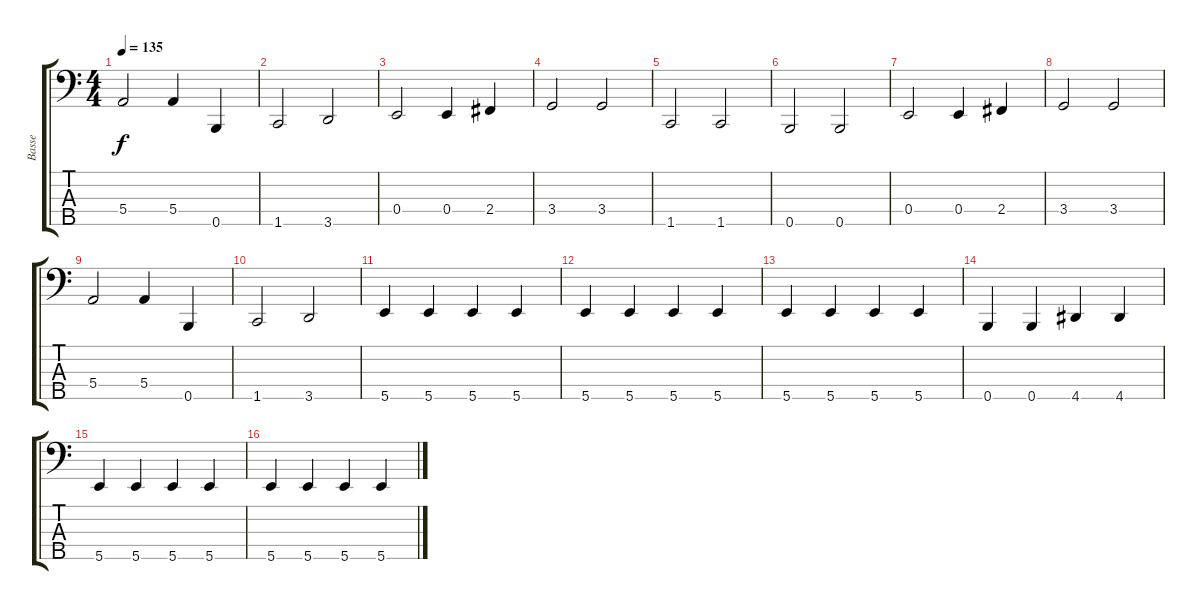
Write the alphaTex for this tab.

\track ("Basse" "Basse") {instrument electricbasspick}
\staff {score tabs}
\tuning (G2 D2 A1 E1 B0) {hide}
\ts (4 4)
\tempo 135
\clef f4
\ks c
5.4.2{dy f} 5.4.4 0.5.4 |
1.5.2 3.5.2 |
0.4.2 0.4.4 2.4.4 |
3.4.2 3.4.2 |
1.5.2 1.5.2 |
0.5.2 0.5.2 |
0.4.2 0.4.4 2.4.4 |
3.4.2 3.4.2 |
5.4.2 5.4.4 0.5.4 |
1.5.2 3.5.2 |
5.5.4 5.5.4 5.5.4 5.5.4 |
5.5.4 5.5.4 5.5.4 5.5.4 |
5.5.4 5.5.4 5.5.4 5.5.4 |
0.5.4 0.5.4 4.5.4 4.5.4 |
5.5.4 5.5.4 5.5.4 5.5.4 |
5.5.4 5.5.4 5.5.4 5.5.4
